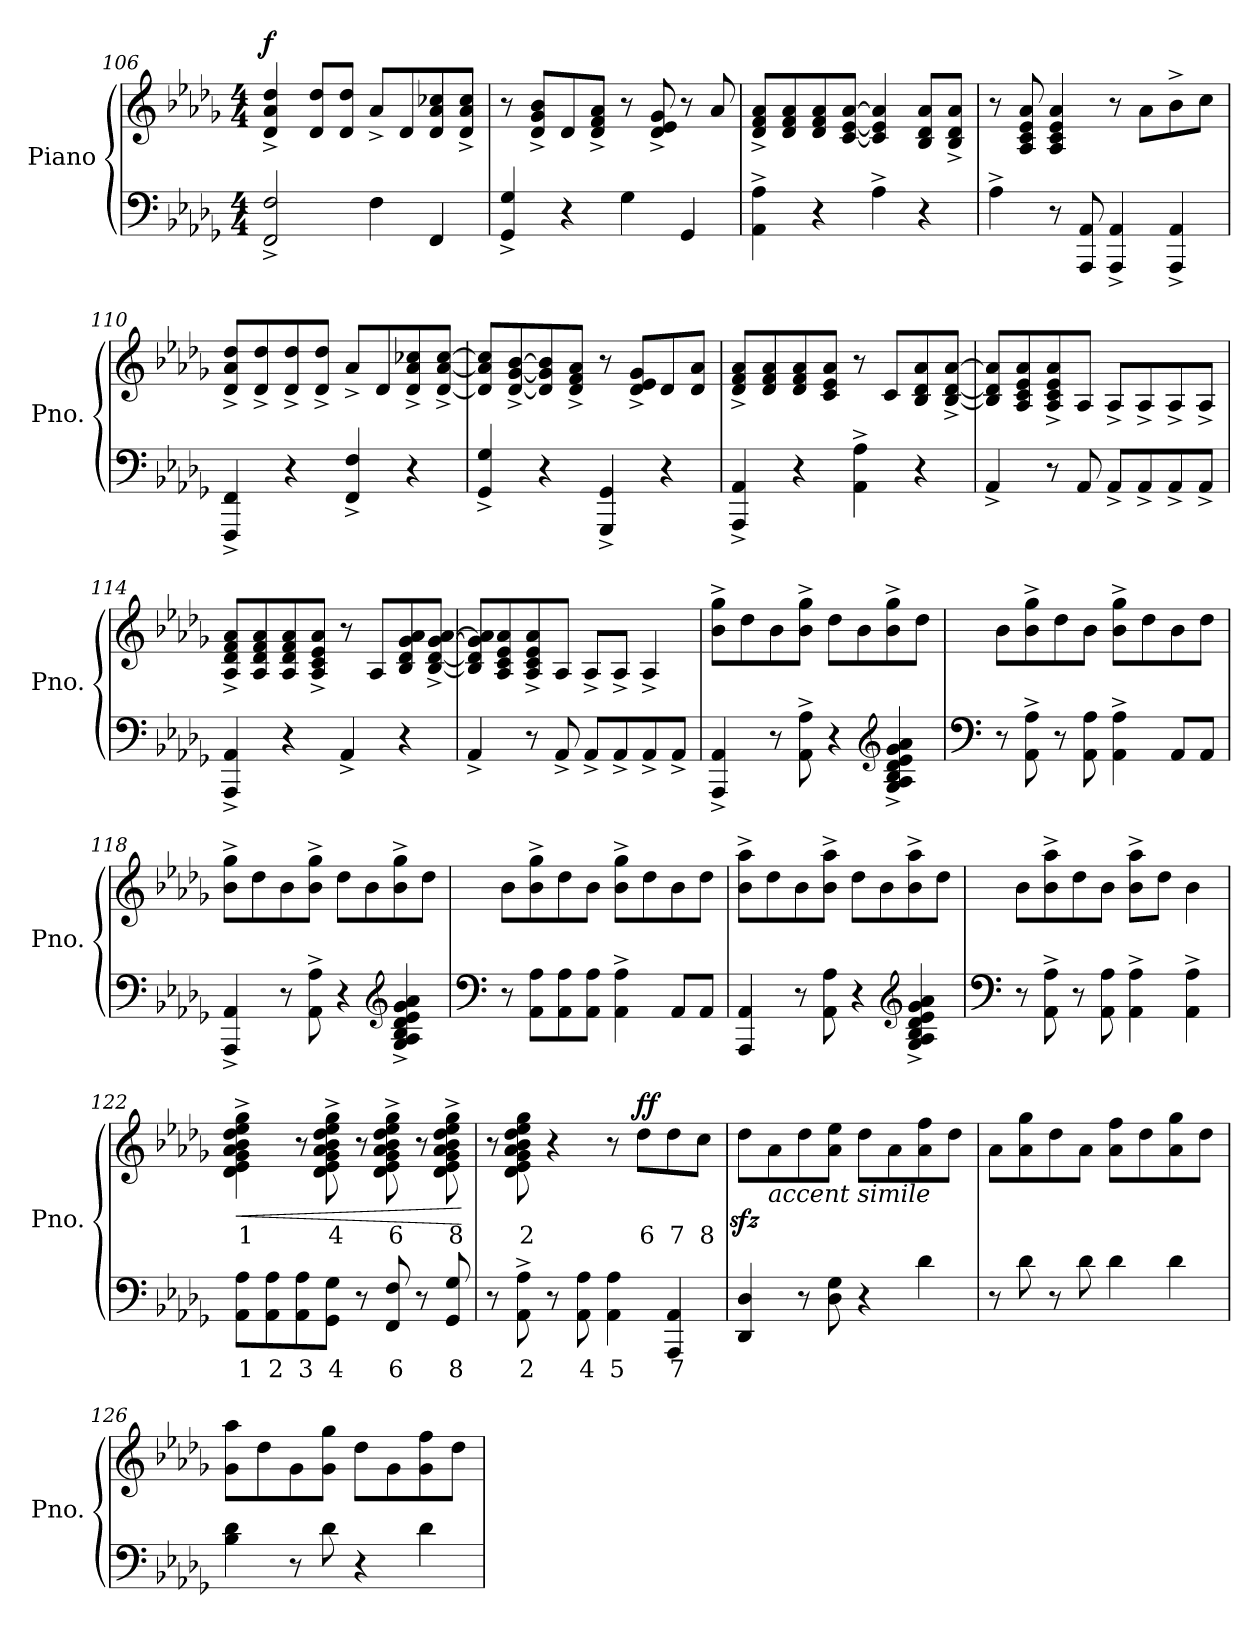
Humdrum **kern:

**kern	**text	**kern	**text	**dynam
*part1	*part1	*part1	*part1	*part1
*staff2	*staff2	*staff1	*staff1	*staff1/2
*I"Piano	*	*	*	*
*I'Pno.	*	*	*	*
*clefF4	*	*clefG2	*	*
*k[b-e-a-d-g-]	*	*k[b-e-a-d-g-]	*	*
*M4/4	*	*M4/4	*	*
=106	=106	=106	=106	=106
!	!	!	!	!LO:DY:b
2FF/^ 2F/^	.	4d-/^ 4a-/^ 4dd-/^	.	f
.	.	8d-/ 8dd-/L	.	.
.	.	8d-/ 8dd-/J	.	.
4F\	.	8a-^/L	.	.
.	.	8d-/	.	.
4FF/	.	8d-/ 8a-/ 8cc-X/	.	.
.	.	8d-/^ 8a-/^ 8cc-/^J	.	.
=107	=107	=107	=107	=107
4GG-/^ 4G-/^	.	8r	.	.
.	.	8d-/^ 8g-/^ 8b-/^L	.	.
4r	.	8d-/	.	.
.	.	8d-/^ 8f/^ 8a-/^J	.	.
4G-\	.	8r	.	.
.	.	8d-/^ 8e-/^ 8g-/^	.	.
4GG-/	.	8r	.	.
.	.	8a-/	.	.
!!LO:LB:g=z
=108	=108	=108	=108	=108
4AA-\^ 4A-\^	.	8d-/^ 8f/^ 8a-/^L	.	.
.	.	8d-/ 8f/ 8a-/	.	.
4r	.	8d-/ 8f/ 8a-/	.	.
.	.	[8c/ [8e-/ [8a-/J	.	.
4A-^\	.	4c/] 4e-/] 4a-/]	.	.
4r	.	8B-/ 8d-/ 8a-/L	.	.
.	.	8B-/^ 8d-/^ 8a-/^J	.	.
=109	=109	=109	=109	=109
4A-^\	.	8r	.	.
.	.	8A-/ 8c/ 8e-/ 8a-/	.	.
8r	.	4A-/ 4c/ 4e-/ 4a-/	.	.
8AAA-/ 8AA-/	.	.	.	.
4AAA-/^ 4AA-/^	.	8r	.	.
.	.	8a-\L	.	.
4AAA-/^ 4AA-/^	.	8b-^\	.	.
.	.	8cc\J	.	.
=110	=110	=110	=110	=110
4FFF/^ 4FF/^	.	8d-/^ 8a-/^ 8dd-/^L	.	.
.	.	8d-/^ 8dd-/^	.	.
4r	.	8d-/^ 8dd-/^	.	.
.	.	8d-/^ 8dd-/^J	.	.
4FF/^ 4F/^	.	8a-^/L	.	.
.	.	8d-/	.	.
4r	.	8d-/^ 8a-/^ 8cc-X/^	.	.
.	.	[8d-/^ [8a-/^ [8cc-/^J	.	.
!!LO:LB:g=z
=111	=111	=111	=111	=111
4GG-/^ 4G-/^	.	8d-/] 8a-/] 8cc-/]L	.	.
.	.	[8d-/^ [8g-/^ [8b-/^	.	.
4r	.	8d-/] 8g-/] 8b-/]	.	.
.	.	8d-/^ 8f/^ 8a-/^J	.	.
4GGG-/^ 4GG-/^	.	8r	.	.
.	.	8d-/^ 8e-/^ 8g-/^L	.	.
4r	.	8d-/	.	.
.	.	8d-/ 8a-/J	.	.
=112	=112	=112	=112	=112
4AAA-/^ 4AA-/^	.	8d-/^ 8f/^ 8a-/^L	.	.
.	.	8d-/ 8f/ 8a-/	.	.
4r	.	8d-/ 8f/ 8a-/	.	.
.	.	8c/ 8e-/ 8a-/J	.	.
4AA-\^ 4A-\^	.	8r	.	.
.	.	8c/L	.	.
4r	.	8B-/ 8d-/ 8a-/	.	.
.	.	[8B-/^ [8d-/^ [8a-/^J	.	.
=113	=113	=113	=113	=113
4AA-^/	.	8B-/] 8d-/] 8a-/]L	.	.
.	.	8A-/ 8c/ 8e-/ 8a-/	.	.
8r	.	8A-/^ 8c/^ 8e-/^ 8a-/^	.	.
8AA-/	.	8A-/J	.	.
8AA-^/L	.	8A-^/L	.	.
8AA-^/	.	8A-^/	.	.
8AA-^/	.	8A-^/	.	.
8AA-^/J	.	8A-^/J	.	.
!!LO:PB:g=z
=114	=114	=114	=114	=114
4AAA-/^ 4AA-/^	.	8A-/^ 8d-/^ 8f/^ 8a-/^L	.	.
.	.	8A-/ 8d-/ 8f/ 8a-/	.	.
4r	.	8A-/ 8d-/ 8f/ 8a-/	.	.
.	.	8A-/^ 8c/^ 8e-/^ 8a-/^J	.	.
4AA-^/	.	8r	.	.
.	.	8A-/L	.	.
4r	.	8B-/ 8d-/ 8g-/ 8a-/	.	.
.	.	[8B-/^ [8d-/^ [8g-/^ [8a-/^J	.	.
=115	=115	=115	=115	=115
4AA-^/	.	8B-/] 8d-/] 8g-/] 8a-/]L	.	.
.	.	8A-/ 8c/ 8e-/ 8a-/	.	.
8r	.	8A-/^ 8c/^ 8e-/^ 8a-/^	.	.
8AA-^/	.	8A-/J	.	.
8AA-^/L	.	8A-^/L	.	.
8AA-^/	.	8A-^/J	.	.
8AA-^/	.	4A-^/	.	.
8AA-^/J	.	.	.	.
!!LO:LB:g=z
=116	=116	=116	=116	=116
4AAA-/^ 4AA-/^	.	8b-\^ 8gg-\^L	.	.
.	.	8dd-\	.	.
8r	.	8b-\	.	.
8AA-\^ 8A-\^	.	8b-\^ 8gg-\^J	.	.
4r	.	8dd-\L	.	.
.	.	8b-\	.	.
*clefG2	*	*	*	*
4G-/^ 4A-/^ 4B-/^ 4d-/^ 4e-/^ 4g-/^ 4a-/^	.	8b-\^ 8gg-\^	.	.
.	.	8dd-\J	.	.
=117	=117	=117	=117	=117
*clefF4	*	*	*	*
8r	.	8b-\L	.	.
8AA-\^ 8A-\^	.	8b-\^ 8gg-\^	.	.
8r	.	8dd-\	.	.
8AA-\ 8A-\	.	8b-\J	.	.
4AA-\^ 4A-\^	.	8b-\^ 8gg-\^L	.	.
.	.	8dd-\	.	.
8AA-/L	.	8b-\	.	.
8AA-/J	.	8dd-\J	.	.
=118	=118	=118	=118	=118
4AAA-/^ 4AA-/^	.	8b-\^ 8gg-\^L	.	.
.	.	8dd-\	.	.
8r	.	8b-\	.	.
8AA-\^ 8A-\^	.	8b-\^ 8gg-\^J	.	.
4r	.	8dd-\L	.	.
.	.	8b-\	.	.
*clefG2	*	*	*	*
4G-/^ 4A-/^ 4B-/^ 4d-/^ 4e-/^ 4g-/^ 4a-/^	.	8b-\^ 8gg-\^	.	.
.	.	8dd-\J	.	.
!!LO:LB:g=z
=119	=119	=119	=119	=119
*clefF4	*	*	*	*
8r	.	8b-\L	.	.
8AA-\ 8A-\L	.	8b-\^ 8gg-\^	.	.
8AA-\ 8A-\	.	8dd-\	.	.
8AA-\ 8A-\J	.	8b-\J	.	.
4AA-\^ 4A-\^	.	8b-\^ 8gg-\^L	.	.
.	.	8dd-\	.	.
8AA-/L	.	8b-\	.	.
8AA-/J	.	8dd-\J	.	.
=120	=120	=120	=120	=120
4AAA-/ 4AA-/	.	8b-\^ 8aa-\^L	.	.
.	.	8dd-\	.	.
8r	.	8b-\	.	.
8AA-\ 8A-\	.	8b-\^ 8aa-\^J	.	.
4r	.	8dd-\L	.	.
.	.	8b-\	.	.
*clefG2	*	*	*	*
4G-/^ 4A-/^ 4B-/^ 4d-/^ 4e-/^ 4g-/^ 4a-/^	.	8b-\^ 8aa-\^	.	.
.	.	8dd-\J	.	.
=121	=121	=121	=121	=121
*clefF4	*	*	*	*
8r	.	8b-\L	.	.
8AA-\^ 8A-\^	.	8b-\^ 8aa-\^	.	.
8r	.	8dd-\	.	.
8AA-\ 8A-\	.	8b-\J	.	.
4AA-\^ 4A-\^	.	8b-\^ 8aa-\^L	.	.
.	.	8dd-\J	.	.
4AA-\^ 4A-\^	.	4b-\	.	.
!!LO:LB:g=z
=122	=122	=122	=122	=122
!	!	!	!	!LO:HP:b
8AA-\ 8A-\L	1	4d-\^ 4e-\^ 4g-\^ 4a-\^ 4b-\^ 4dd-\^ 4ee-\^ 4gg-\^	1	<
8AA-\ 8A-\	2	.	.	.
8AA-\ 8A-\	3	8r	.	.
8GG-\ 8G-\J	4	8d-\^ 8e-\^ 8g-\^ 8a-\^ 8b-\^ 8dd-\^ 8ee-\^ 8gg-\^	4	.
8r	.	8r	.	.
8FF/ 8F/	6	8d-\^ 8e-\^ 8g-\^ 8a-\^ 8b-\^ 8dd-\^ 8ee-\^ 8gg-\^	6	.
8r	.	8r	.	.
8GG-/ 8G-/	8	8d-\^ 8e-\^ 8g-\^ 8a-\^ 8b-\^ 8dd-\^ 8ee-\^ 8gg-\^	8	.
.	.	.	.	[
=123	=123	=123	=123	=123
8r	.	8r	.	.
8AA-\^ 8A-\^	2	8d-\ 8e-\ 8g-\ 8a-\ 8b-\ 8dd-\ 8ee-\ 8gg-\	2	.
8r	.	4r	.	.
8AA-\ 8A-\	4	.	.	.
4AA-\ 4A-\	5	8r	.	.
!	!	!	!	!LO:DY:b
.	.	8dd-\L	6	ff
4AAA-/ 4AA-/	7	8dd-\	7	.
.	.	8cc\J	8	.
=124	=124	=124	=124	=124
4DD-/ 4D-/	.	8dd-zz<\L	.	.
!	!	!LO:TX:b:i:t=accent simile	!	!
.	.	8a-\	.	.
8r	.	8dd-\	.	.
8D-\ 8G-\	.	8a-\ 8ee-\J	.	.
4r	.	8dd-\L	.	.
.	.	8a-\	.	.
4d-\	.	8a-\ 8ff\	.	.
.	.	8dd-\J	.	.
!!LO:LB:g=z
=125	=125	=125	=125	=125
8r	.	8a-\L	.	.
8d-\	.	8a-\ 8gg-\	.	.
8r	.	8dd-\	.	.
8d-\	.	8a-\J	.	.
4d-\	.	8a-\ 8ff\L	.	.
.	.	8dd-\	.	.
4d-\	.	8a-\ 8gg-\	.	.
.	.	8dd-\J	.	.
=126	=126	=126	=126	=126
4B-\ 4d-\	.	8g-\ 8aa-\L	.	.
.	.	8dd-\	.	.
8r	.	8g-\	.	.
8d-\	.	8g-\ 8gg-\J	.	.
4r	.	8dd-\L	.	.
.	.	8g-\	.	.
4d-\	.	8g-\ 8ff\	.	.
.	.	8dd-\J	.	.
=	=	=	=	=
*-	*-	*-	*-	*-
